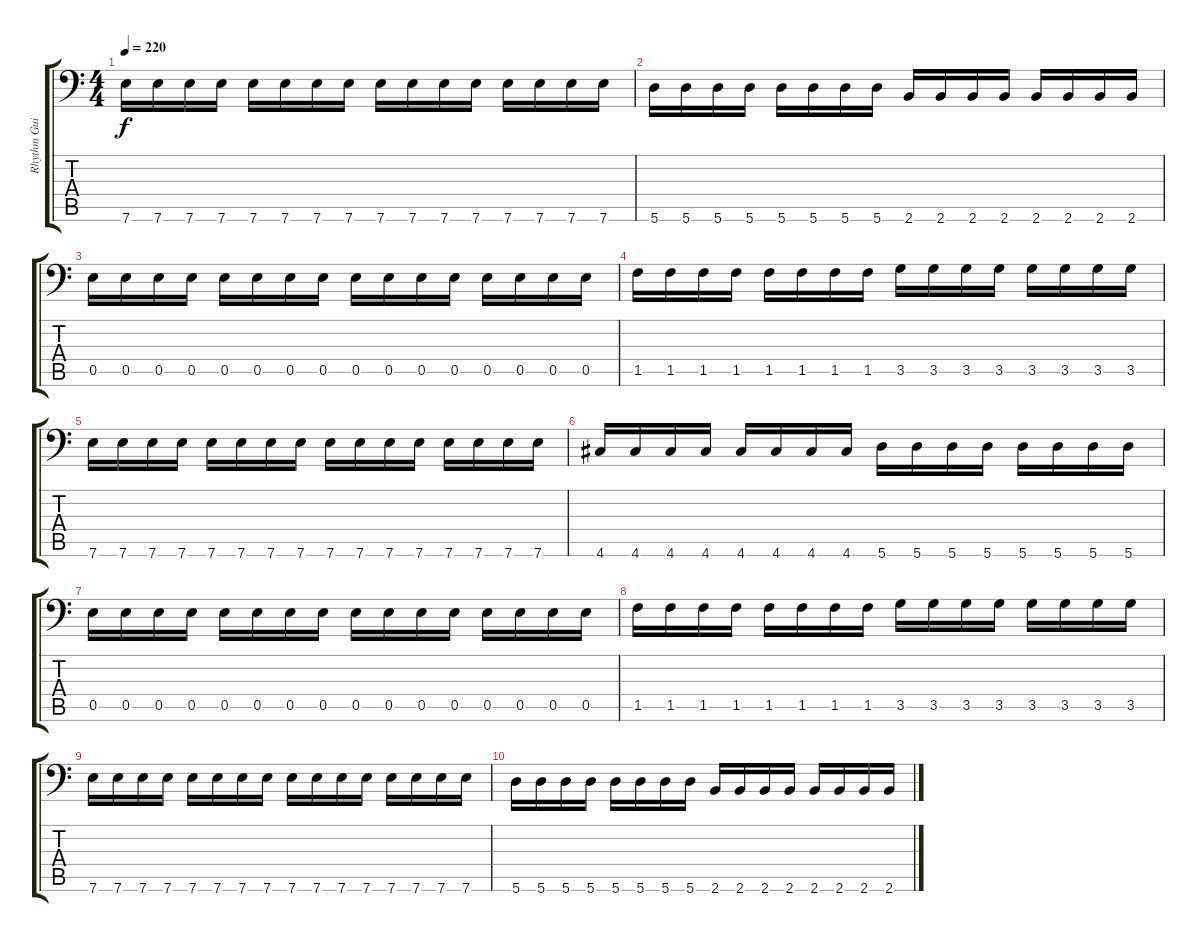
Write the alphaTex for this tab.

\track ("Rhythm Guitar 2" "Rhythm Gui") {instrument overdrivenguitar}
\staff {score tabs}
\tuning (B3 Gb3 D3 A2 E2 A1) {hide}
\ts (4 4)
\tempo 220
\clef f4
\ks c
7.6.16{dy f} 7.6.16 7.6.16 7.6.16 7.6.16 7.6.16 7.6.16 7.6.16 7.6.16 7.6.16 7.6.16 7.6.16 7.6.16 7.6.16 7.6.16 7.6.16 |
5.6.16 5.6.16 5.6.16 5.6.16 5.6.16 5.6.16 5.6.16 5.6.16 2.6.16 2.6.16 2.6.16 2.6.16 2.6.16 2.6.16 2.6.16 2.6.16 |
0.5.16 0.5.16 0.5.16 0.5.16 0.5.16 0.5.16 0.5.16 0.5.16 0.5.16 0.5.16 0.5.16 0.5.16 0.5.16 0.5.16 0.5.16 0.5.16 |
1.5.16 1.5.16 1.5.16 1.5.16 1.5.16 1.5.16 1.5.16 1.5.16 3.5.16 3.5.16 3.5.16 3.5.16 3.5.16 3.5.16 3.5.16 3.5.16 |
7.6.16 7.6.16 7.6.16 7.6.16 7.6.16 7.6.16 7.6.16 7.6.16 7.6.16 7.6.16 7.6.16 7.6.16 7.6.16 7.6.16 7.6.16 7.6.16 |
4.6.16 4.6.16 4.6.16 4.6.16 4.6.16 4.6.16 4.6.16 4.6.16 5.6.16 5.6.16 5.6.16 5.6.16 5.6.16 5.6.16 5.6.16 5.6.16 |
0.5.16 0.5.16 0.5.16 0.5.16 0.5.16 0.5.16 0.5.16 0.5.16 0.5.16 0.5.16 0.5.16 0.5.16 0.5.16 0.5.16 0.5.16 0.5.16 |
1.5.16 1.5.16 1.5.16 1.5.16 1.5.16 1.5.16 1.5.16 1.5.16 3.5.16 3.5.16 3.5.16 3.5.16 3.5.16 3.5.16 3.5.16 3.5.16 |
7.6.16 7.6.16 7.6.16 7.6.16 7.6.16 7.6.16 7.6.16 7.6.16 7.6.16 7.6.16 7.6.16 7.6.16 7.6.16 7.6.16 7.6.16 7.6.16 |
5.6.16 5.6.16 5.6.16 5.6.16 5.6.16 5.6.16 5.6.16 5.6.16 2.6.16 2.6.16 2.6.16 2.6.16 2.6.16 2.6.16 2.6.16 2.6.16
